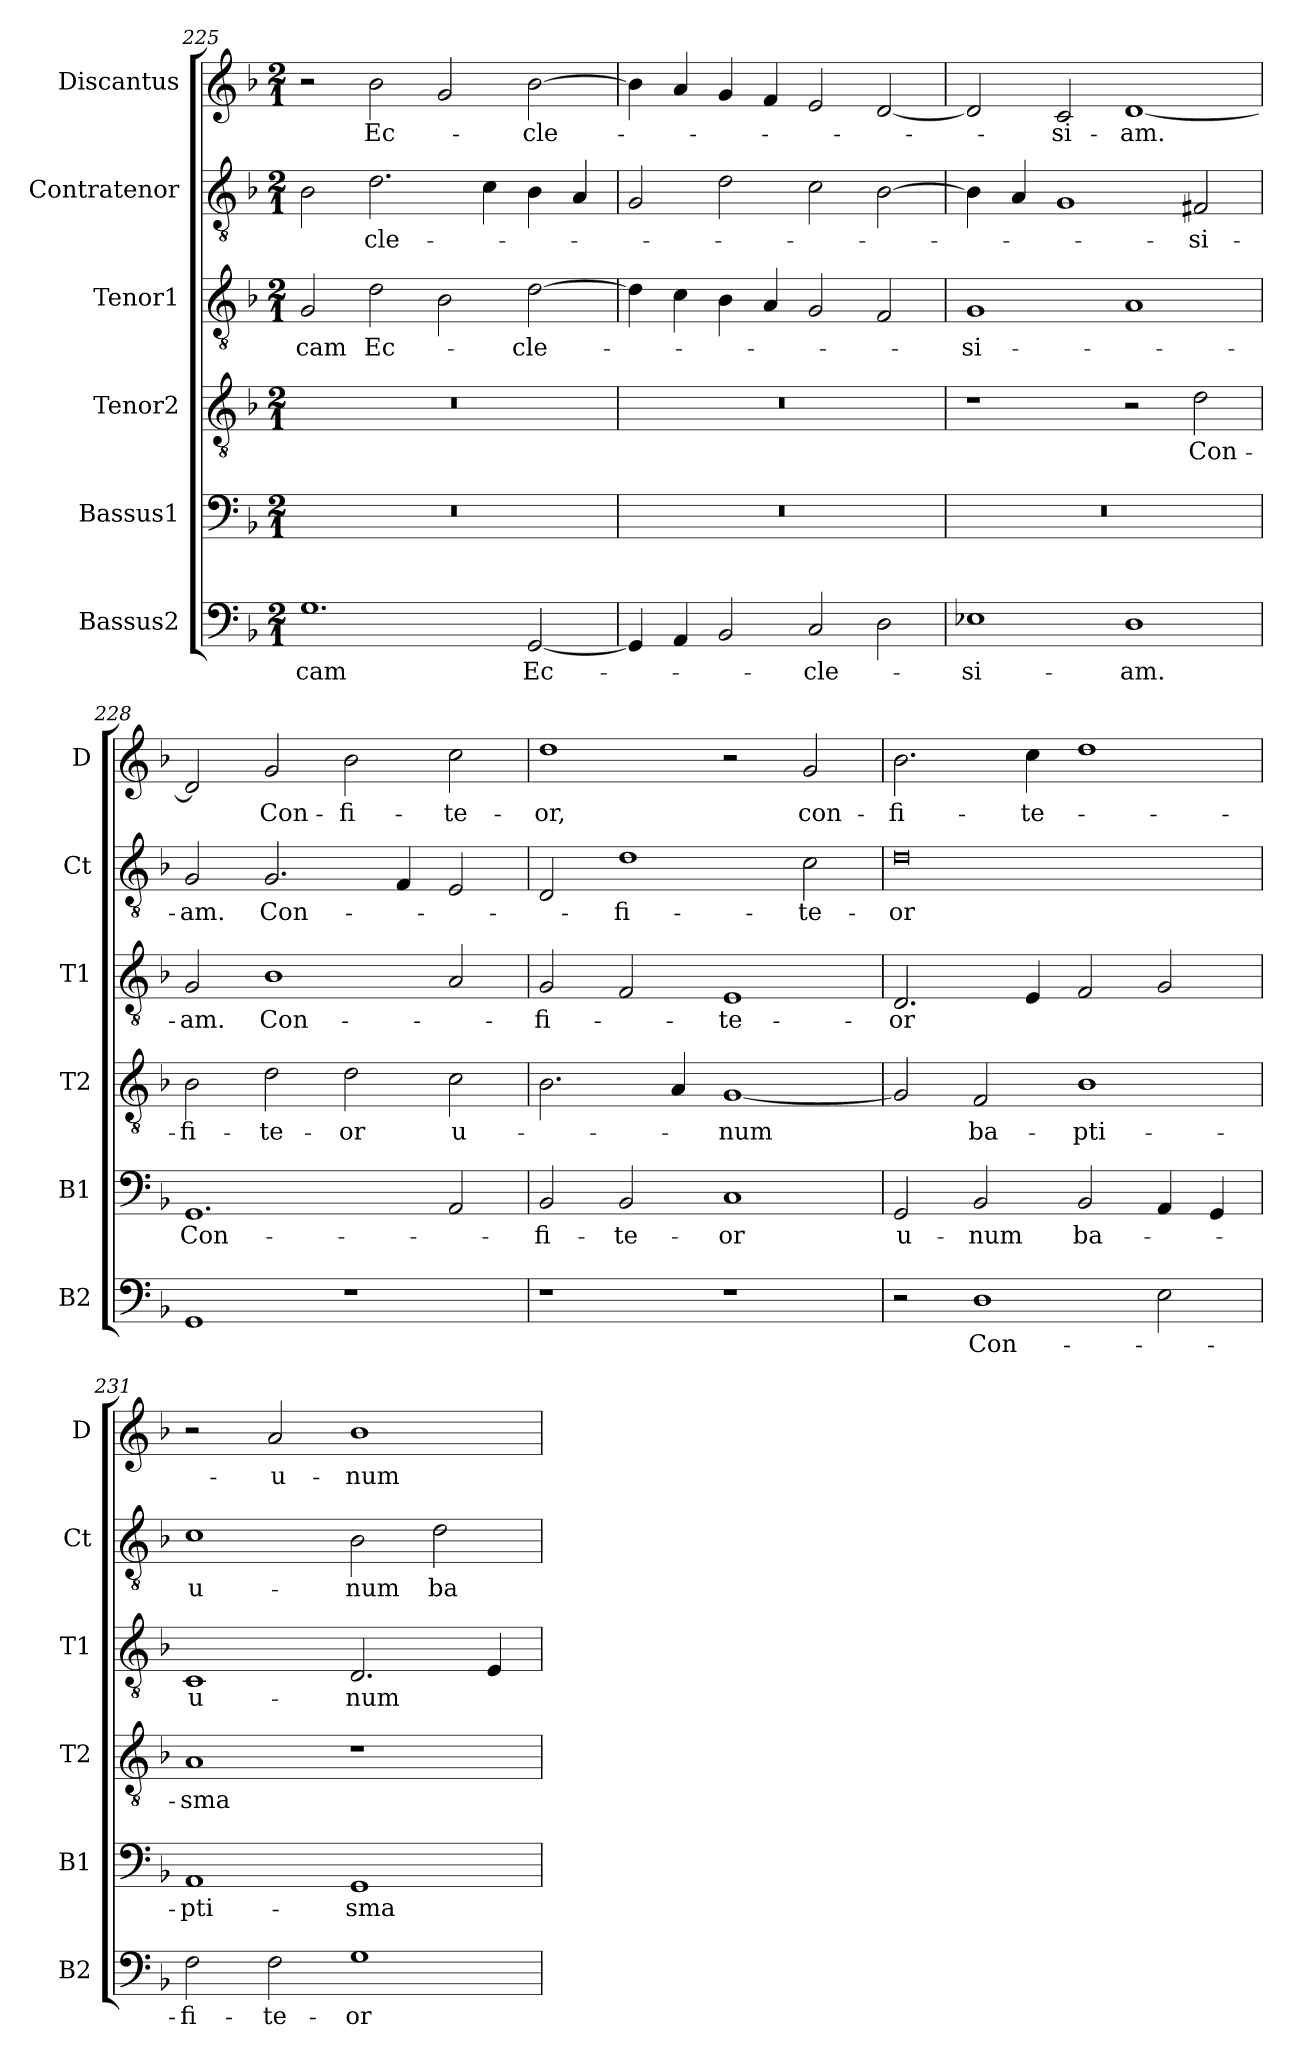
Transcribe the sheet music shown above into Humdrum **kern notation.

**kern	**text	**kern	**text	**kern	**text	**kern	**text	**kern	**text	**kern	**text
*part6	*part6	*part5	*part5	*part4	*part4	*part3	*part3	*part2	*part2	*part1	*part1
*staff6	*staff6	*staff5	*staff5	*staff4	*staff4	*staff3	*staff3	*staff2	*staff2	*staff1	*staff1
*I"Bassus2	*	*I"Bassus1	*	*I"Tenor2	*	*I"Tenor1	*	*I"Contratenor	*	*I"Discantus	*
*I'B2	*	*I'B1	*	*I'T2	*	*I'T1	*	*I'Ct	*	*I'D	*
*clefF4	*	*clefF4	*	*clefGv2	*	*clefGv2	*	*clefGv2	*	*clefG2	*
*k[b-]	*	*k[b-]	*	*k[b-]	*	*k[b-]	*	*k[b-]	*	*k[b-]	*
*M2/1	*	*M2/1	*	*M2/1	*	*M2/1	*	*M2/1	*	*M2/1	*
=225	=225	=225	=225	=225	=225	=225	=225	=225	=225	=225	=225
1.G	-cam	0r	.	0r	.	2G/	-cam	2B-\	.	2r	.
.	.	.	.	.	.	2d\	Ec-	2.d\	-cle-	2b-\	Ec-
.	.	.	.	.	.	2B-\	.	.	.	2g/	.
.	.	.	.	.	.	.	.	4c\	.	.	.
[2GG/	Ec-	.	.	.	.	[2d\	-cle-	4B-\	.	[2b-\	-cle-
.	.	.	.	.	.	.	.	4A/	.	.	.
=226	=226	=226	=226	=226	=226	=226	=226	=226	=226	=226	=226
4GG/]	.	0r	.	0r	.	4d\]	.	2G/	.	4b-\]	.
4AA/	.	.	.	.	.	4c\	.	.	.	4a/	.
2BB-/	.	.	.	.	.	4B-\	.	2d\	.	4g/	.
.	.	.	.	.	.	4A/	.	.	.	4f/	.
2C/	-cle-	.	.	.	.	2G/	.	2c\	.	2e/	.
2D\	.	.	.	.	.	2F/	.	[2B-\	.	[2d/	.
=227	=227	=227	=227	=227	=227	=227	=227	=227	=227	=227	=227
1E-X	-si-	0r	.	1r	.	1G	-si-	4B-\]	.	2d/]	.
.	.	.	.	.	.	.	.	4A/	.	.	.
.	.	.	.	.	.	.	.	1G	.	2c/	-si-
1D	-am.	.	.	2r	.	1A	.	.	.	[1d	-am.
.	.	.	.	2d\	Con-	.	.	2F#X/	-si-	.	.
=228	=228	=228	=228	=228	=228	=228	=228	=228	=228	=228	=228
1GG	.	1.GG	Con-	2B-\	-fi-	2G/	-am.	2G/	-am.	2d/]	.
.	.	.	.	2d\	-te-	1B-	Con-	2.G/	Con-	2g/	Con-
1r	.	.	.	2d\	-or	.	.	.	.	2b-\	-fi-
.	.	.	.	.	.	.	.	4F/	.	.	.
.	.	2AA/	.	2c\	u-	2A/	.	2E/	.	2cc\	-te-
=229	=229	=229	=229	=229	=229	=229	=229	=229	=229	=229	=229
1r	.	2BB-/	-fi-	2.B-\	.	2G/	-fi-	2D/	.	1dd	-or,
.	.	2BB-/	-te-	.	.	2F/	.	1d	-fi-	.	.
.	.	.	.	4A/	.	.	.	.	.	.	.
1r	.	1C	-or	[1G	-num	1E	-te-	.	.	2r	.
.	.	.	.	.	.	.	.	2c\	-te-	2g/	con-
=230	=230	=230	=230	=230	=230	=230	=230	=230	=230	=230	=230
2r	.	2GG/	u-	2G/]	.	2.D/	-or	0d	-or	2.b-\	-fi-
1D	Con-	2BB-/	-num	2F/	ba-	.	.	.	.	.	.
.	.	.	.	.	.	4E/	.	.	.	4cc\	-te-
.	.	2BB-/	ba-	1B-	-pti-	2F/	.	.	.	1dd	.
2E\	.	4AA/	.	.	.	2G/	.	.	.	.	.
.	.	4GG/	.	.	.	.	.	.	.	.	.
=231	=231	=231	=231	=231	=231	=231	=231	=231	=231	=231	=231
2F\	-fi-	1AA	-pti-	1A	-sma	1C	u-	1c	u-	2r	.
2F\	-te-	.	.	.	.	.	.	.	.	2a/	-u-
1G	-or	1GG	-sma	1r	.	2.D/	-num	2B-\	-num	1b-	-num
.	.	.	.	.	.	.	.	2d\	ba-	.	.
.	.	.	.	.	.	4E/	.	.	.	.	.
=	=	=	=	=	=	=	=	=	=	=	=
*-	*-	*-	*-	*-	*-	*-	*-	*-	*-	*-	*-
